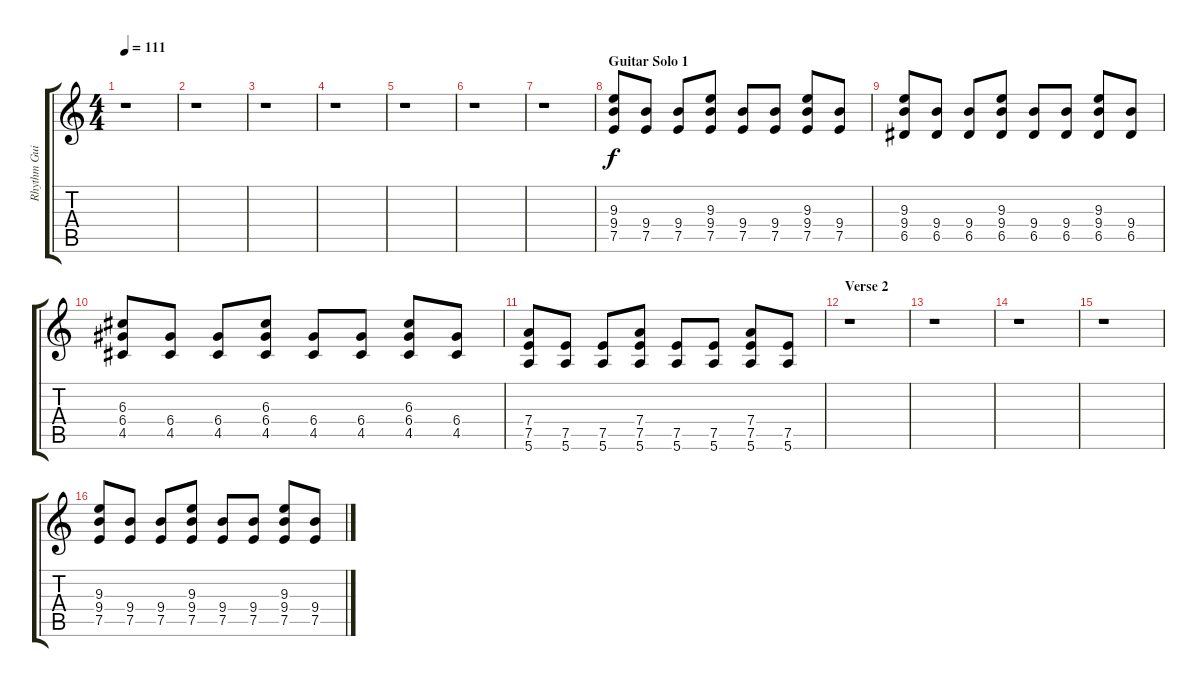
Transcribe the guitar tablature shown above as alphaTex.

\track ("Rhythm Guitar 1" "Rhythm Gui") {instrument distortionguitar}
\staff {score tabs}
\tuning (E4 B3 G3 D3 A2 E2) {hide}
\ts (4 4)
\tempo 111
\clef g2
\ks c
r.1{dy f} |
r.1 |
r.1 |
r.1 |
r.1 |
r.1 |
r.1 |
\section ("" "Guitar Solo 1")
(9.3 9.4 7.5).8 (9.4 7.5).8 (9.4 7.5).8 (9.3 9.4 7.5).8 (9.4 7.5).8 (9.4 7.5).8 (9.3 9.4 7.5).8 (9.4 7.5).8 |
(9.3 9.4 6.5).8 (9.4 6.5).8 (9.4 6.5).8 (9.3 9.4 6.5).8 (9.4 6.5).8 (9.4 6.5).8 (9.3 9.4 6.5).8 (9.4 6.5).8 |
(6.3 6.4 4.5).8 (6.4 4.5).8 (6.4 4.5).8 (6.3 6.4 4.5).8 (6.4 4.5).8 (6.4 4.5).8 (6.3 6.4 4.5).8 (6.4 4.5).8 |
(7.4 7.5 5.6).8 (7.5 5.6).8 (7.5 5.6).8 (7.4 7.5 5.6).8 (7.5 5.6).8 (7.5 5.6).8 (7.4 7.5 5.6).8 (7.5 5.6).8 |
\section ("" "Verse 2")
r.1 |
r.1 |
r.1 |
r.1 |
(9.3 9.4 7.5).8 (9.4 7.5).8 (9.4 7.5).8 (9.3 9.4 7.5).8 (9.4 7.5).8 (9.4 7.5).8 (9.3 9.4 7.5).8 (9.4 7.5).8
